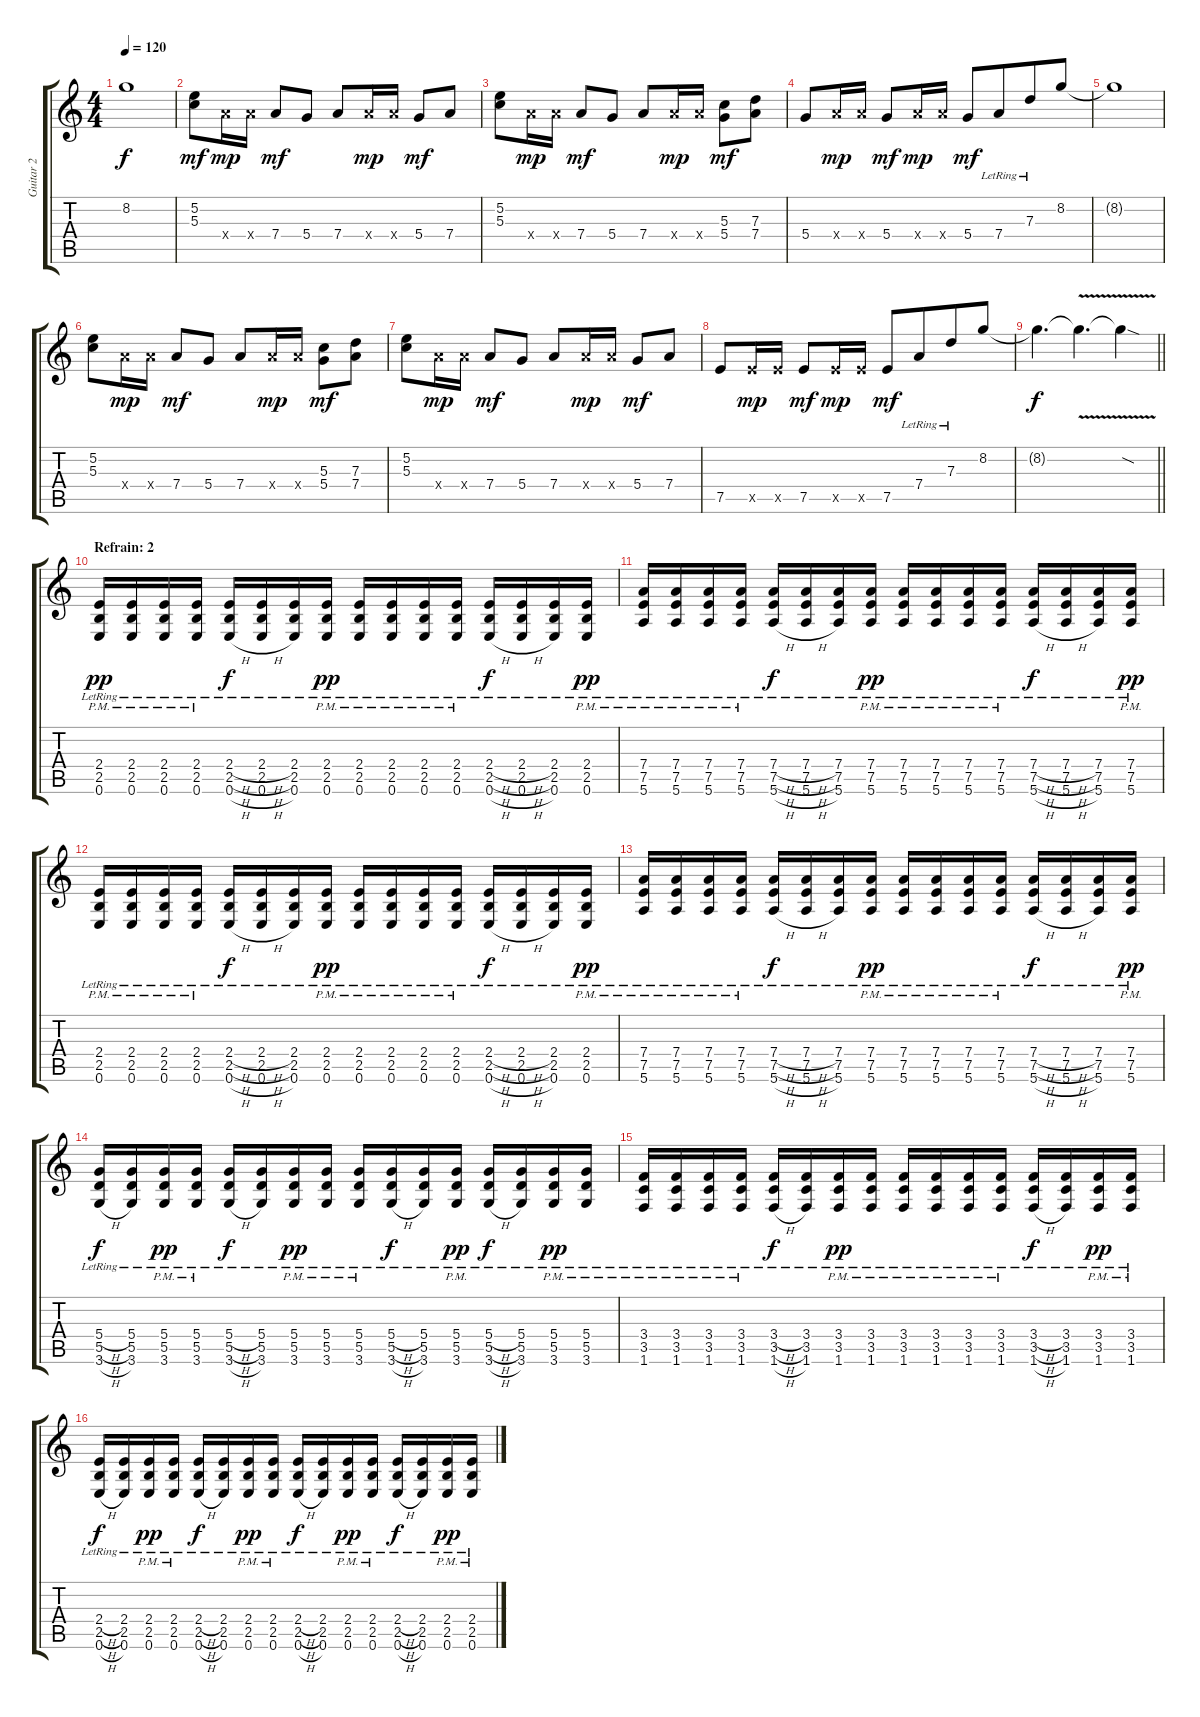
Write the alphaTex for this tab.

\track ("Guitar 2" "Guitar 2") {instrument electricguitarclean}
\staff {score tabs}
\tuning (E4 B3 G3 D3 A2 E2) {hide}
\ts (4 4)
\tempo 120
\clef g2
\ks c
8.2{t}.1{dy f} |
(5.2 5.3).8{dy mf} 7.4{x}.16{dy mp} 7.4{x}.16 7.4.8{dy mf} 5.4.8 7.4.8 7.4{x}.16{dy mp} 7.4{x}.16 5.4.8{dy mf} 7.4.8 |
(5.2 5.3).8 7.4{x}.16{dy mp} 7.4{x}.16 7.4.8{dy mf} 5.4.8 7.4.8 7.4{x}.16{dy mp} 7.4{x}.16 (5.3 5.4).8{dy mf} (7.3 7.4).8 |
5.4.8 7.4{x}.16{dy mp} 7.4{x}.16 5.4.8{dy mf} 7.4{x}.16{dy mp} 7.4{x}.16 5.4.8{dy mf beam Up} 7.4{lr}.8{beam Up beam merge} 7.3{lr}.8{beam Up} 8.2.8{beam Up} |
8.2{t}.1 |
(5.2 5.3).8 7.4{x}.16{dy mp} 7.4{x}.16 7.4.8{dy mf} 5.4.8 7.4.8 7.4{x}.16{dy mp} 7.4{x}.16 (5.3 5.4).8{dy mf} (7.3 7.4).8 |
(5.2 5.3).8 7.4{x}.16{dy mp} 7.4{x}.16 7.4.8{dy mf} 5.4.8 7.4.8 7.4{x}.16{dy mp} 7.4{x}.16 5.4.8{dy mf} 7.4.8 |
7.5.8 7.5{x}.16{dy mp} 7.5{x}.16 7.5.8{dy mf} 7.5{x}.16{dy mp} 7.5{x}.16 7.5.8{dy mf beam Up} 7.4{lr}.8{beam Up beam merge} 7.3{lr}.8{beam Up} 8.2.8{beam Up} |
\barLineRight lightlight
8.2{t}.4{d dy f} 8.2{v t}.4{d} 8.2{sod t}.4 |
\section ("" "Refrain: 2")
(2.4{pm lr} 2.5{pm} 0.6{pm}).16{dy pp} (2.4{pm lr} 2.5{pm} 0.6{pm}).16 (2.4{pm lr} 2.5{pm} 0.6{pm}).16 (2.4{pm lr} 2.5{pm} 0.6{pm}).16 (2.4{h lr} 2.5{h} 0.6{h}).16{dy f} (2.4{h lr} 2.5{h} 0.6{h}).16 (2.4{lr} 2.5 0.6).16 (2.4{pm lr} 2.5{pm} 0.6{pm}).16{dy pp} (2.4{pm lr} 2.5{pm} 0.6{pm}).16 (2.4{pm lr} 2.5{pm} 0.6{pm}).16 (2.4{pm lr} 2.5{pm} 0.6{pm}).16 (2.4{pm lr} 2.5{pm} 0.6{pm}).16 (2.4{h lr} 2.5{h} 0.6{h}).16{dy f} (2.4{h lr} 2.5{h} 0.6{h}).16 (2.4{lr} 2.5 0.6).16 (2.4{pm lr} 2.5{pm} 0.6{pm}).16{dy pp} |
(7.4{pm lr} 7.5{pm} 5.6{pm}).16 (7.4{pm lr} 7.5{pm} 5.6{pm}).16 (7.4{pm lr} 7.5{pm} 5.6{pm}).16 (7.4{pm lr} 7.5{pm} 5.6{pm}).16 (7.4{h lr} 7.5{h} 5.6{h}).16{dy f} (7.4{h lr} 7.5{h} 5.6{h}).16 (7.4{lr} 7.5 5.6).16 (7.4{pm lr} 7.5{pm} 5.6{pm}).16{dy pp} (7.4{pm lr} 7.5{pm} 5.6{pm}).16 (7.4{pm lr} 7.5{pm} 5.6{pm}).16 (7.4{pm lr} 7.5{pm} 5.6{pm}).16 (7.4{pm lr} 7.5{pm} 5.6{pm}).16 (7.4{h lr} 7.5{h} 5.6{h}).16{dy f} (7.4{h lr} 7.5{h} 5.6{h}).16 (7.4{lr} 7.5 5.6).16 (7.4{pm lr} 7.5{pm} 5.6{pm}).16{dy pp} |
(2.4{pm lr} 2.5{pm} 0.6{pm}).16 (2.4{pm lr} 2.5{pm} 0.6{pm}).16 (2.4{pm lr} 2.5{pm} 0.6{pm}).16 (2.4{pm lr} 2.5{pm} 0.6{pm}).16 (2.4{h lr} 2.5{h} 0.6{h}).16{dy f} (2.4{h lr} 2.5{h} 0.6{h}).16 (2.4{lr} 2.5 0.6).16 (2.4{pm lr} 2.5{pm} 0.6{pm}).16{dy pp} (2.4{pm lr} 2.5{pm} 0.6{pm}).16 (2.4{pm lr} 2.5{pm} 0.6{pm}).16 (2.4{pm lr} 2.5{pm} 0.6{pm}).16 (2.4{pm lr} 2.5{pm} 0.6{pm}).16 (2.4{h lr} 2.5{h} 0.6{h}).16{dy f} (2.4{h lr} 2.5{h} 0.6{h}).16 (2.4{lr} 2.5 0.6).16 (2.4{pm lr} 2.5{pm} 0.6{pm}).16{dy pp} |
(7.4{pm lr} 7.5{pm} 5.6{pm}).16 (7.4{pm lr} 7.5{pm} 5.6{pm}).16 (7.4{pm lr} 7.5{pm} 5.6{pm}).16 (7.4{pm lr} 7.5{pm} 5.6{pm}).16 (7.4{h lr} 7.5{h} 5.6{h}).16{dy f} (7.4{h lr} 7.5{h} 5.6{h}).16 (7.4{lr} 7.5 5.6).16 (7.4{pm lr} 7.5{pm} 5.6{pm}).16{dy pp} (7.4{pm lr} 7.5{pm} 5.6{pm}).16 (7.4{pm lr} 7.5{pm} 5.6{pm}).16 (7.4{pm lr} 7.5{pm} 5.6{pm}).16 (7.4{pm lr} 7.5{pm} 5.6{pm}).16 (7.4{h lr} 7.5{h} 5.6{h}).16{dy f} (7.4{h lr} 7.5{h} 5.6{h}).16 (7.4{lr} 7.5 5.6).16 (7.4{pm lr} 7.5{pm} 5.6{pm}).16{dy pp} |
(5.4{h lr} 5.5{h} 3.6{h}).16{dy f} (5.4{lr} 5.5 3.6).16 (5.4{pm lr} 5.5{pm} 3.6{pm}).16{dy pp} (5.4{pm lr} 5.5{pm} 3.6{pm}).16 (5.4{h lr} 5.5{h} 3.6{h}).16{dy f} (5.4{lr} 5.5 3.6).16 (5.4{pm lr} 5.5{pm} 3.6{pm}).16{dy pp} (5.4{pm lr} 5.5{pm} 3.6{pm}).16 (5.4{pm lr} 5.5{pm} 3.6{pm}).16 (5.4{h lr} 5.5{h} 3.6{h}).16{dy f} (5.4{lr} 5.5 3.6).16 (5.4{pm lr} 5.5{pm} 3.6{pm}).16{dy pp} (5.4{h lr} 5.5{h} 3.6{h}).16{dy f} (5.4{lr} 5.5 3.6).16 (5.4{pm lr} 5.5{pm} 3.6{pm}).16{dy pp} (5.4{pm lr} 5.5{pm} 3.6{pm}).16 |
(3.4{pm lr} 3.5{pm} 1.6{pm}).16 (3.4{pm lr} 3.5{pm} 1.6{pm}).16 (3.4{pm lr} 3.5{pm} 1.6{pm}).16 (3.4{pm lr} 3.5{pm} 1.6{pm}).16 (3.4{h lr} 3.5{h} 1.6{h}).16{dy f} (3.4{lr} 3.5 1.6).16 (3.4{pm lr} 3.5{pm} 1.6{pm}).16{dy pp} (3.4{pm lr} 3.5{pm} 1.6{pm}).16 (3.4{pm lr} 3.5{pm} 1.6{pm}).16 (3.4{pm lr} 3.5{pm} 1.6{pm}).16 (3.4{pm lr} 3.5{pm} 1.6{pm}).16 (3.4{pm lr} 3.5{pm} 1.6{pm}).16 (3.4{h lr} 3.5{h} 1.6{h}).16{dy f} (3.4{lr} 3.5 1.6).16 (3.4{pm lr} 3.5{pm} 1.6{pm}).16{dy pp} (3.4{pm lr} 3.5{pm} 1.6{pm}).16 |
(2.4{h lr} 2.5{h} 0.6{h}).16{dy f} (2.4{lr} 2.5 0.6).16 (2.4{pm lr} 2.5{pm} 0.6{pm}).16{dy pp} (2.4{pm lr} 2.5{pm} 0.6{pm}).16 (2.4{h lr} 2.5{h} 0.6{h}).16{dy f} (2.4{lr} 2.5 0.6).16 (2.4{pm lr} 2.5{pm} 0.6{pm}).16{dy pp} (2.4{pm lr} 2.5{pm} 0.6{pm}).16 (2.4{h lr} 2.5{h} 0.6{h}).16{dy f} (2.4{lr} 2.5 0.6).16 (2.4{pm lr} 2.5{pm} 0.6{pm}).16{dy pp} (2.4{pm lr} 2.5{pm} 0.6{pm}).16 (2.4{h lr} 2.5{h} 0.6{h}).16{dy f} (2.4{lr} 2.5 0.6).16 (2.4{pm lr} 2.5{pm} 0.6{pm}).16{dy pp} (2.4{pm lr} 2.5{pm} 0.6{pm}).16
